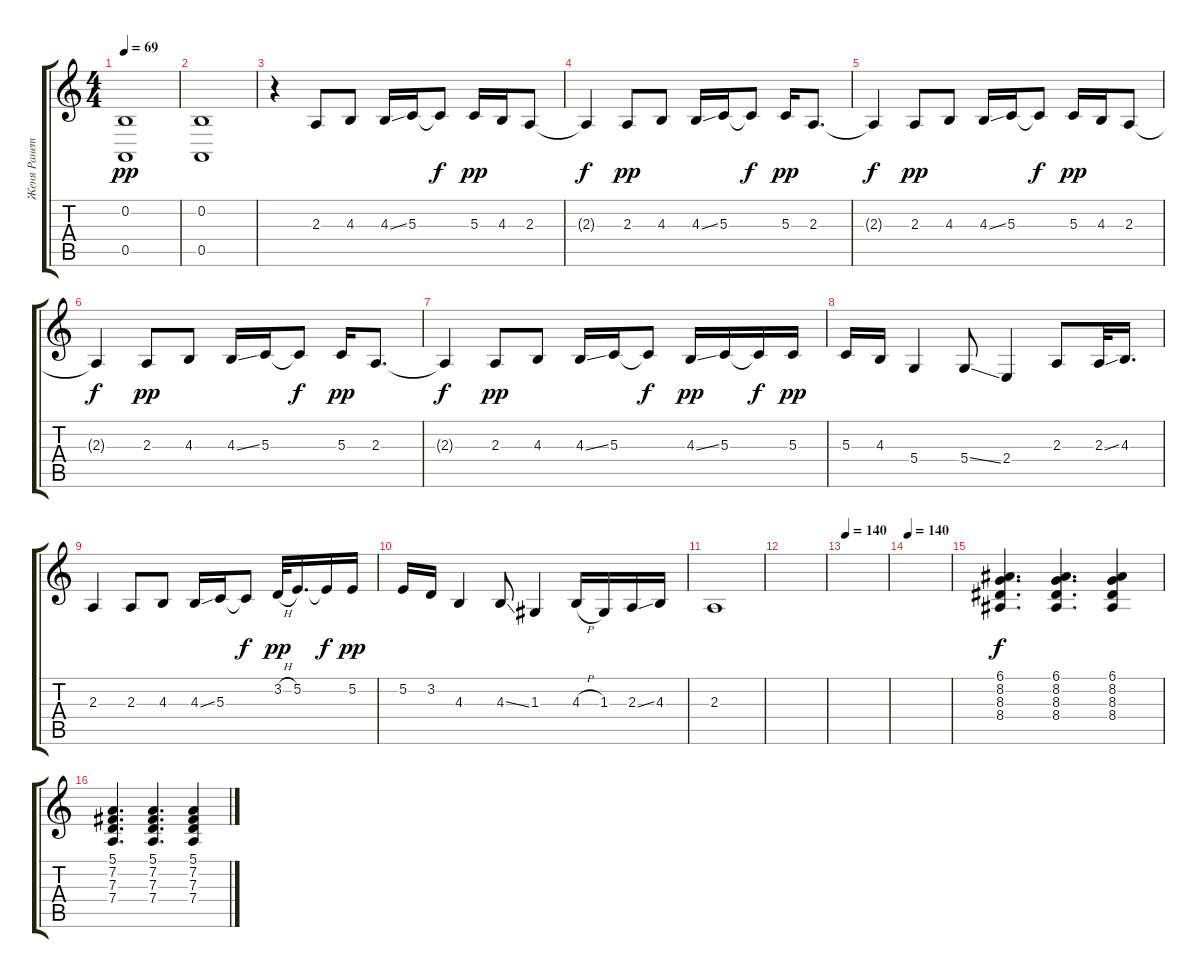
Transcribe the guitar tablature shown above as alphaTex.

\track ("Женя Ранетка" "Женя Ранет") {instrument stringensemble1}
\staff {score tabs}
\tuning (E4 B3 G3 D3 A2 E2) {hide}
\ts (4 4)
\tempo 69
\clef g2
\ks c
(0.2 0.5).1{dy pp} |
(0.2 0.5).1 |
r.4 2.3.8 4.3.8 4.3{ss}.16 5.3.16 5.3{t}.8{dy f} 5.3.16{dy pp} 4.3.16 2.3.8 |
2.3{t}.4{dy f} 2.3.8{dy pp} 4.3.8 4.3{ss}.16 5.3.16 5.3{t}.8{dy f} 5.3.16{dy pp} 2.3.8{d} |
2.3{t}.4{dy f} 2.3.8{dy pp} 4.3.8 4.3{ss}.16 5.3.16 5.3{t}.8{dy f} 5.3.16{dy pp} 4.3.16 2.3.8 |
2.3{t}.4{dy f} 2.3.8{dy pp} 4.3.8 4.3{ss}.16 5.3.16 5.3{t}.8{dy f} 5.3.16{dy pp} 2.3.8{d} |
2.3{t}.4{dy f} 2.3.8{dy pp} 4.3.8 4.3{ss}.16 5.3.16 5.3{t}.8{dy f} 4.3{ss}.16{dy pp} 5.3.16 5.3{t}.16{dy f} 5.3.16{dy pp} |
5.3.16 4.3.16 5.4.4 5.4{ss}.8 2.4.4 2.3.8 2.3{ss}.32 4.3.16{d} |
2.3.4 2.3.8 4.3.8 4.3{ss}.16 5.3.16 5.3{t}.8{dy f} 3.2{h}.32{dy pp} 5.2.16{d} 5.2{t}.16{dy f} 5.2.16{dy pp} |
5.2.16 3.2.16 4.3.4 4.3{ss}.8 1.3.4 4.3{h}.16 1.3.16 2.3{ss}.16 4.3.16 |
2.3.1 |
|
\tempo 140
|
\tempo 140
|
(6.1 8.2 8.3 8.4).4{d dy f} (6.1 8.2 8.3 8.4).4{d} (6.1 8.2 8.3 8.4).4 |
(5.1 7.2 7.3 7.4).4{d} (5.1 7.2 7.3 7.4).4{d} (5.1 7.2 7.3 7.4).4
